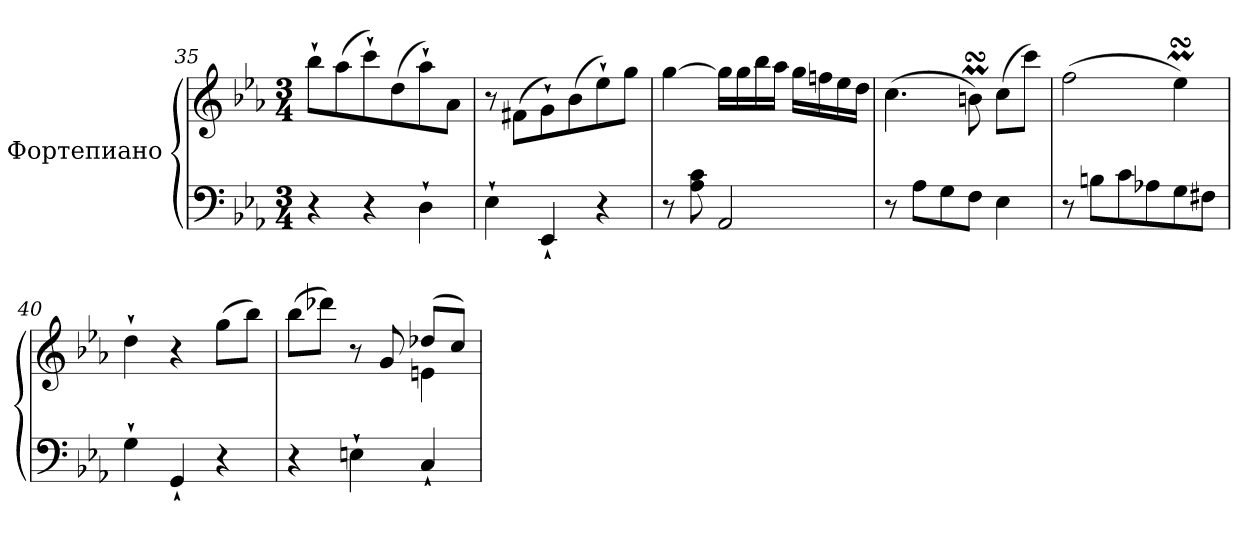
**kern	**kern
*part1	*part1
*staff2	*staff1
*I"Фортепиано	*
!!LO:LB:g=z
*clefF4	*clefG2
*k[b-e-a-]	*k[b-e-a-]
*M3/4	*M3/4
=35	=35
4r	8bb-`\L
.	(>8aa-\
4r	8ccc`\)
.	(>8dd\
4D`\	8aa-`\)
.	8a-\J
=36	=36
4E-`\	8r
.	(>8f#X\L
4EE-`/	8g`\)
.	(>8b-\
4r	8ee-`\)
.	8gg\J
=37	=37
8r	[4gg\
8A-\ 8c\	.
2AA-/	16gg\LL]
.	16gg\
.	16bb-\
.	16aa-\JJ
.	16gg\LL
.	16ffn\
.	16ee-\
.	16dd\JJ
=38	=38
8r	(>4.cc\
8A-\L	.
8G\	.
8F\J	8bnmsSsS\)
4E-\	(>8cc\L
.	8ccc\J)
=39	=39
8r	(>2ff\
8Bn\L	.
8c\	.
8A-X\	.
8G\	4ee-MsSSs\)
8F#X\J	.
!!LO:LB:g=z
=40	=40
4G`\	4dd`\
4GG`/	4r
4r	(>8gg\L
.	8bb-\J)
=41	=41
*	*^
4r	(>8bb-\L	2ryy
.	8ddd-X\J)	.
4En`\	8r	.
.	8g/	.
4C`/	(>8dd-X/L	4en\
.	8cc/J)	.
*	*v	*v
=	=
*-	*-
